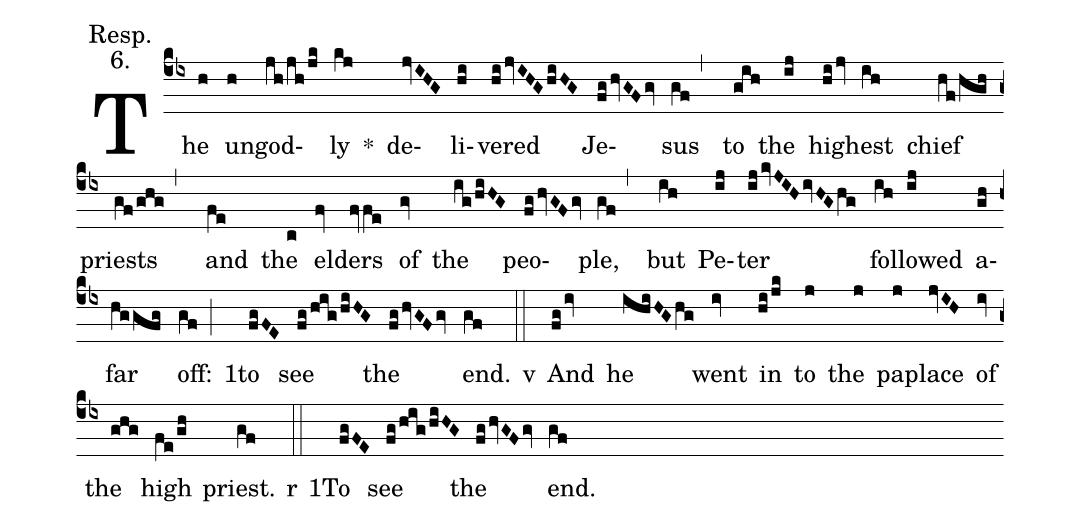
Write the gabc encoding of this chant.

annotation: Resp.;
annotation: 6.;
%%
(cb4) The(h) un(h)god(jh/jh/jk)ly(kj) <sp>*</sp>() de(jvIHG)li(hi)vered(hijvIHGhiHG) Je(fghvGFgv)sus(gf,) to(gih) the(ij) high(hijv)est(ih) chief(hf/hgh) priests(gf/ghg,) and(fe) the(c) el(fv)ders(fvfe) of(gv) the(ig/hiHG) peo(fghvGFgv)ple,(gf,) but(ih) Pe(ij)ter(ijkvJIHivHGhg) fol(ih)lowed(ij) a(gh)far(hggfg) off:(gf;) <sp>1</sp>to(fgFE) see(fg/hig/hiHG) the(fghvGFgv) end.(gf)

<sp>v</sp>(::) And(fgiv) he(ihiHGhg) went(iv) in(hi/jk) to(j) the(j) pa(j)place(jvIH) of(iv) the(ghg) high(fe/gh) priest.(gf)

<sp>r</sp>(::) <sp>1</sp>To(fgFE) see(fg/hig/hiHG) the(fghvGFgv) end.(gf)
